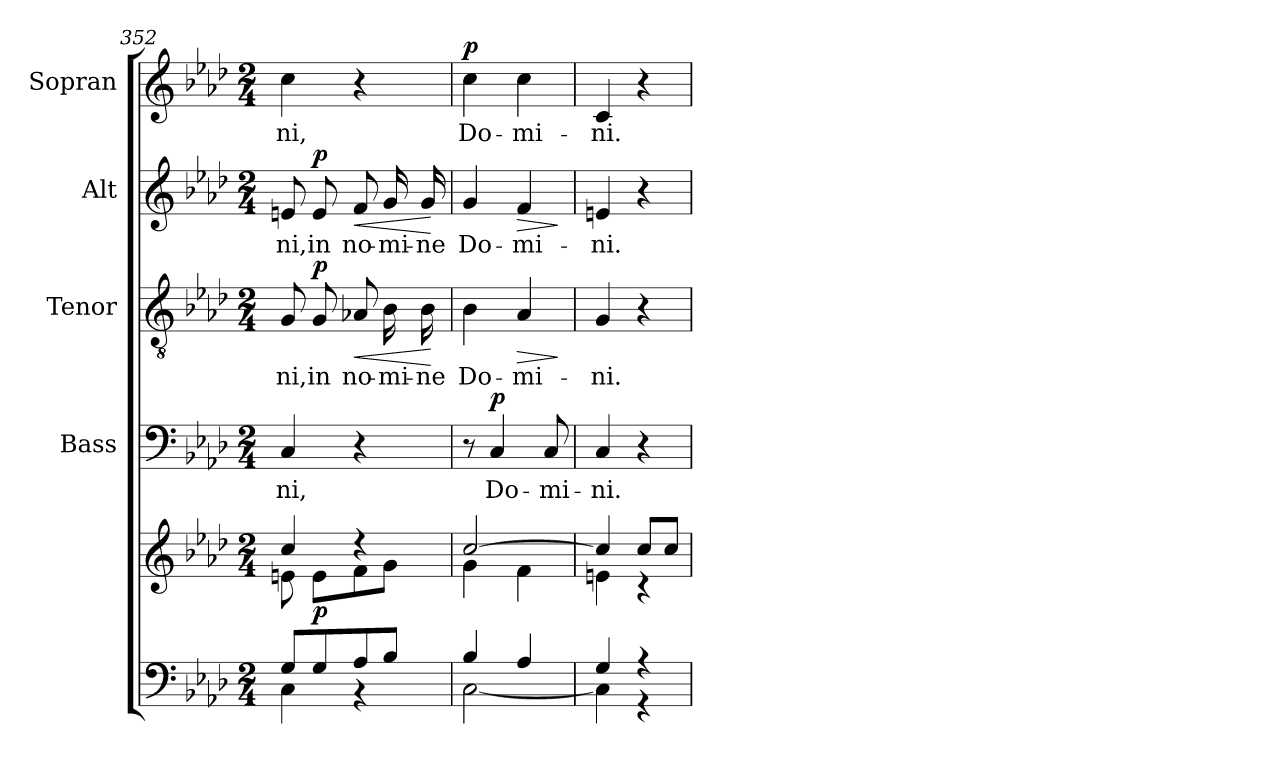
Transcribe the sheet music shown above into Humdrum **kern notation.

**kern	**kern	**dynam	**kern	**text	**dynam	**kern	**text	**dynam	**kern	**text	**dynam	**kern	**text	**dynam
*part5	*part5	*part5	*part4	*part4	*part4	*part3	*part3	*part3	*part2	*part2	*part2	*part1	*part1	*part1
*staff6	*staff5	*staff5/6	*staff4	*staff4	*staff4	*staff3	*staff3	*staff3	*staff2	*staff2	*staff2	*staff1	*staff1	*staff1
*	*	*	*I"Bass	*	*	*I"Tenor	*	*	*I"Alt	*	*	*I"Sopran	*	*
*	*	*	*I'B.	*	*	*I'T.	*	*	*I'A.	*	*	*I'S.	*	*
*clefF4	*clefG2	*	*clefF4	*	*	*clefGv2	*	*	*clefG2	*	*	*clefG2	*	*
*k[b-e-a-d-]	*k[b-e-a-d-]	*	*k[b-e-a-d-]	*	*	*k[b-e-a-d-]	*	*	*k[b-e-a-d-]	*	*	*k[b-e-a-d-]	*	*
*A-:	*A-:	*	*A-:	*	*	*A-:	*	*	*A-:	*	*	*A-:	*	*
*M2/4	*M2/4	*	*M2/4	*	*	*M2/4	*	*	*M2/4	*	*	*M2/4	*	*
=352	=352	=352	=352	=352	=352	=352	=352	=352	=352	=352	=352	=352	=352	=352
*^	*^	*	*	*	*	*	*	*	*	*	*	*	*	*
!	!	!	!	!	!	!LO:LY:b	!	!	!LO:LY:b	!	!	!LO:LY:b	!	!	!LO:LY:b	!
8G/L	4C\	4cc/	8en\	.	4C/	-ni,	.	8G/	-ni,	.	8en/	-ni,	.	4cc\	-ni,	.
!	!	!	!	!LO:DY:b	!	!	!	!	!LO:LY:b	!LO:DY:a	!	!LO:LY:b	!LO:DY:a	!	!	!
8G/	.	.	8e\L	p	.	.	.	8G/	in	p	8e/	in	p	.	.	.
!	!	!	!	!	!	!	!	!	!LO:LY:b	!LO:HP:b	!	!LO:LY:b	!LO:HP:b	!	!	!
8A-/	4rBB	4rdd	8f\	.	4r	.	.	8A-X/	no-	<	8f/	no-	<	4r	.	.
!	!	!	!	!	!	!	!	!	!LO:LY:b	!	!	!LO:LY:b	!	!	!	!
8B-/J	.	.	8g\J	.	.	.	.	16B-\	-mi-	.	16g/	-mi-	.	.	.	.
!	!	!	!	!	!	!	!	!	!LO:LY:b	!	!	!LO:LY:b	!	!	!	!
.	.	.	.	.	.	.	.	16B-\	-ne	.	16g/	-ne	.	.	.	.
*v	*v	*	*	*	*	*	*	*	*	*	*	*	*	*	*	*
*	*v	*v	*	*	*	*	*	*	*	*	*	*	*	*	*
.	.	.	.	.	.	.	.	[	.	.	[	.	.	.
=353	=353	=353	=353	=353	=353	=353	=353	=353	=353	=353	=353	=353	=353	=353
*^	*^	*	*	*	*	*	*	*	*	*	*	*	*	*
!	!	!	!	!	!	!	!	!	!LO:LY:b	!	!	!LO:LY:b	!	!	!LO:LY:b	!LO:DY:a
4B-/	[<2C\	[>2cc/	4g\	.	8r	.	.	4B-\	Do-	.	4g/	Do-	.	4cc\	Do-	p
!	!	!	!	!	!	!LO:LY:b	!LO:DY:a	!	!	!	!	!	!	!	!	!
.	.	.	.	.	4C/	Do-	p	.	.	.	.	.	.	.	.	.
!	!	!	!	!	!	!	!	!	!LO:LY:b	!LO:HP:b	!	!LO:LY:b	!LO:HP:b	!	!LO:LY:b	!
4A-/	.	.	4f\	.	.	.	.	4A-/	-mi-	>	4f/	-mi-	>	4cc\	-mi-	.
!	!	!	!	!	!	!LO:LY:b	!	!	!	!	!	!	!	!	!	!
.	.	.	.	.	8C/	-mi-	.	.	.	.	.	.	.	.	.	.
*v	*v	*	*	*	*	*	*	*	*	*	*	*	*	*	*	*
*	*v	*v	*	*	*	*	*	*	*	*	*	*	*	*	*
.	.	.	.	.	.	.	.	]	.	.	]	.	.	.
=354	=354	=354	=354	=354	=354	=354	=354	=354	=354	=354	=354	=354	=354	=354
*^	*^	*	*	*	*	*	*	*	*	*	*	*	*	*
!	!	!	!	!	!	!LO:LY:b	!	!	!LO:LY:b	!	!	!LO:LY:b	!	!	!LO:LY:b	!
4G/	4C\]	4cc/]	4en\	.	4C/	-ni.	.	4G/	-ni.	.	4en/	-ni.	.	4c/	-ni.	.
4r	4r	8cc/L	4rc	.	4r	.	.	4r	.	.	4r	.	.	4r	.	.
.	.	8cc/J	.	.	.	.	.	.	.	.	.	.	.	.	.	.
*v	*v	*	*	*	*	*	*	*	*	*	*	*	*	*	*	*
*	*v	*v	*	*	*	*	*	*	*	*	*	*	*	*	*
=	=	=	=	=	=	=	=	=	=	=	=	=	=	=
*-	*-	*-	*-	*-	*-	*-	*-	*-	*-	*-	*-	*-	*-	*-
